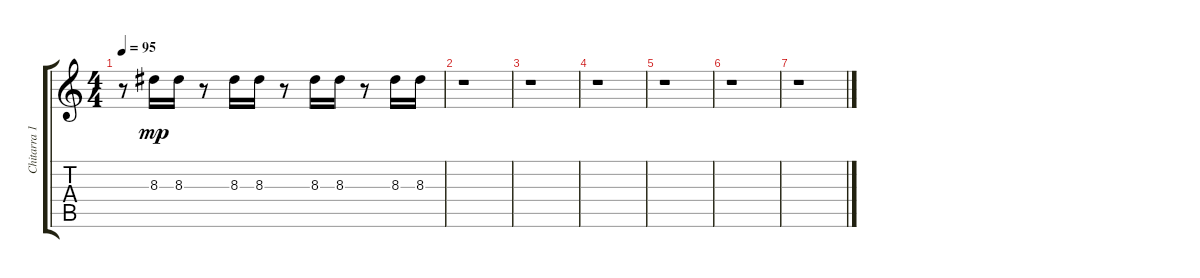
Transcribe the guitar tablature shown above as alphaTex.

\track ("Chitarra 1" "Chitarra 1") {instrument overdrivenguitar}
\staff {score tabs}
\tuning (E4 B3 G3 D3 A2 E2) {hide}
\ts (4 4)
\tempo 95
\clef g2
\ks c
r.8{dy mp} 8.3.16 8.3.16 r.8 8.3.16 8.3.16 r.8 8.3.16 8.3.16 r.8 8.3.16 8.3.16 |
r.1 |
r.1 |
r.1 |
r.1 |
r.1 |
r.1
